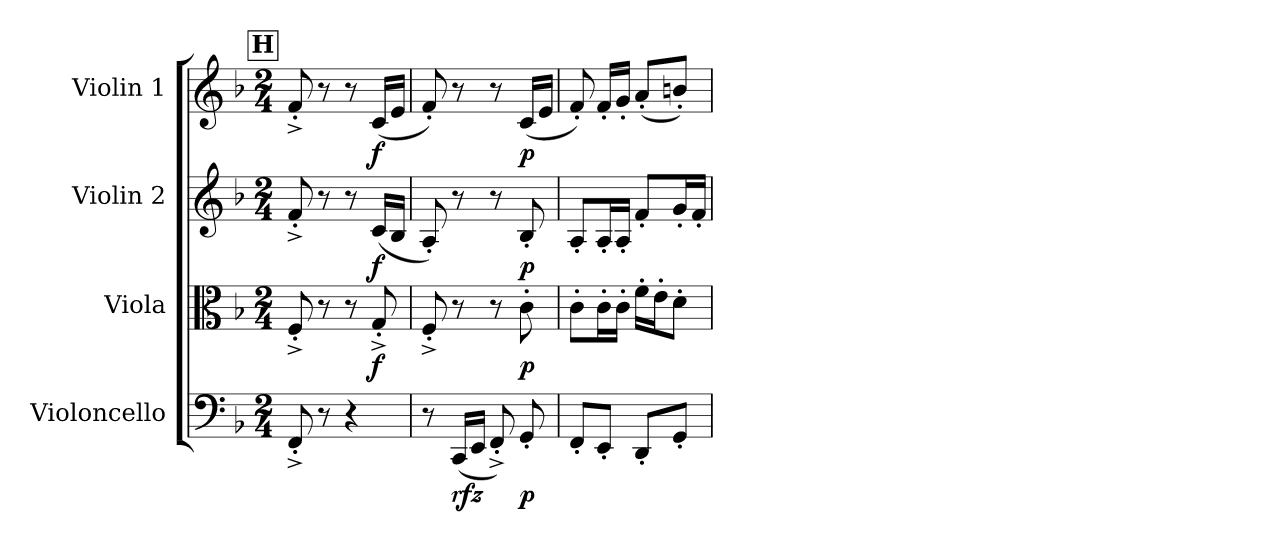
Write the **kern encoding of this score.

**kern	**dynam	**kern	**dynam	**kern	**dynam	**kern	**dynam
*part4	*part4	*part3	*part3	*part2	*part2	*part1	*part1
*staff4	*staff4	*staff3	*staff3	*staff2	*staff2	*staff1	*staff1
*I"Violoncello	*	*I"Viola	*	*I"Violin 2	*	*I"Violin 1	*
*I'Vc	*	*I'Vla	*	*I'Vln	*	*I'Vln	*
*clefF4	*	*clefC3	*	*clefG2	*	*clefG2	*
*k[b-]	*	*k[b-]	*	*k[b-]	*	*k[b-]	*
*M2/4	*	*M2/4	*	*M2/4	*	*M2/4	*
!!LO:REH:place=s1:a:B:cj:fs=14:t=H
=153	=153	=153	=153	=153	=153	=153	=153
8FF'^/	.	8F'^/	.	8f'^/	.	8f'^/	.
8r	.	8r	.	8r	.	8r	.
4r	.	8r	.	8r	.	8r	.
!	!	!	!LO:DY:b	!	!LO:DY:b	!	!LO:DY:b
.	.	8G'^/	f	(16c/LL	f	(16c/LL	f
.	.	.	.	16B-/JJ	.	16e/JJ	.
=154	=154	=154	=154	=154	=154	=154	=154
8r	.	8F'^/	.	8A'/)	.	8f'/)	.
!	!LO:DY:b	!	!	!	!	!	!
(16CC/LL	rfz	8r	.	8r	.	8r	.
16EE/JJ	.	.	.	.	.	.	.
8FF'^/)	.	8r	.	8r	.	8r	.
!	!LO:DY:b	!	!LO:DY:b	!	!LO:DY:b	!	!LO:DY:b
8GG'/	p	8c'\	p	8B-'/	p	(16c/LL	p
.	.	.	.	.	.	16e/JJ	.
=155	=155	=155	=155	=155	=155	=155	=155
8FF'/L	.	8c'\L	.	8A'/L	.	8f'/)	.
8EE'/J	.	16c'\L	.	16A'/L	.	16f'/LL	.
.	.	16c'\JJ	.	16A'/JJ	.	16g'/JJ	.
8DD'/L	.	16f'\LL	.	8f'/L	.	(8a'/L	.
.	.	16e'\J	.	.	.	.	.
8GG'/J	.	8d'\J	.	16g'/L	.	8bn'/J)	.
.	.	.	.	16f'/JJ	.	.	.
=	=	=	=	=	=	=	=
*-	*-	*-	*-	*-	*-	*-	*-
